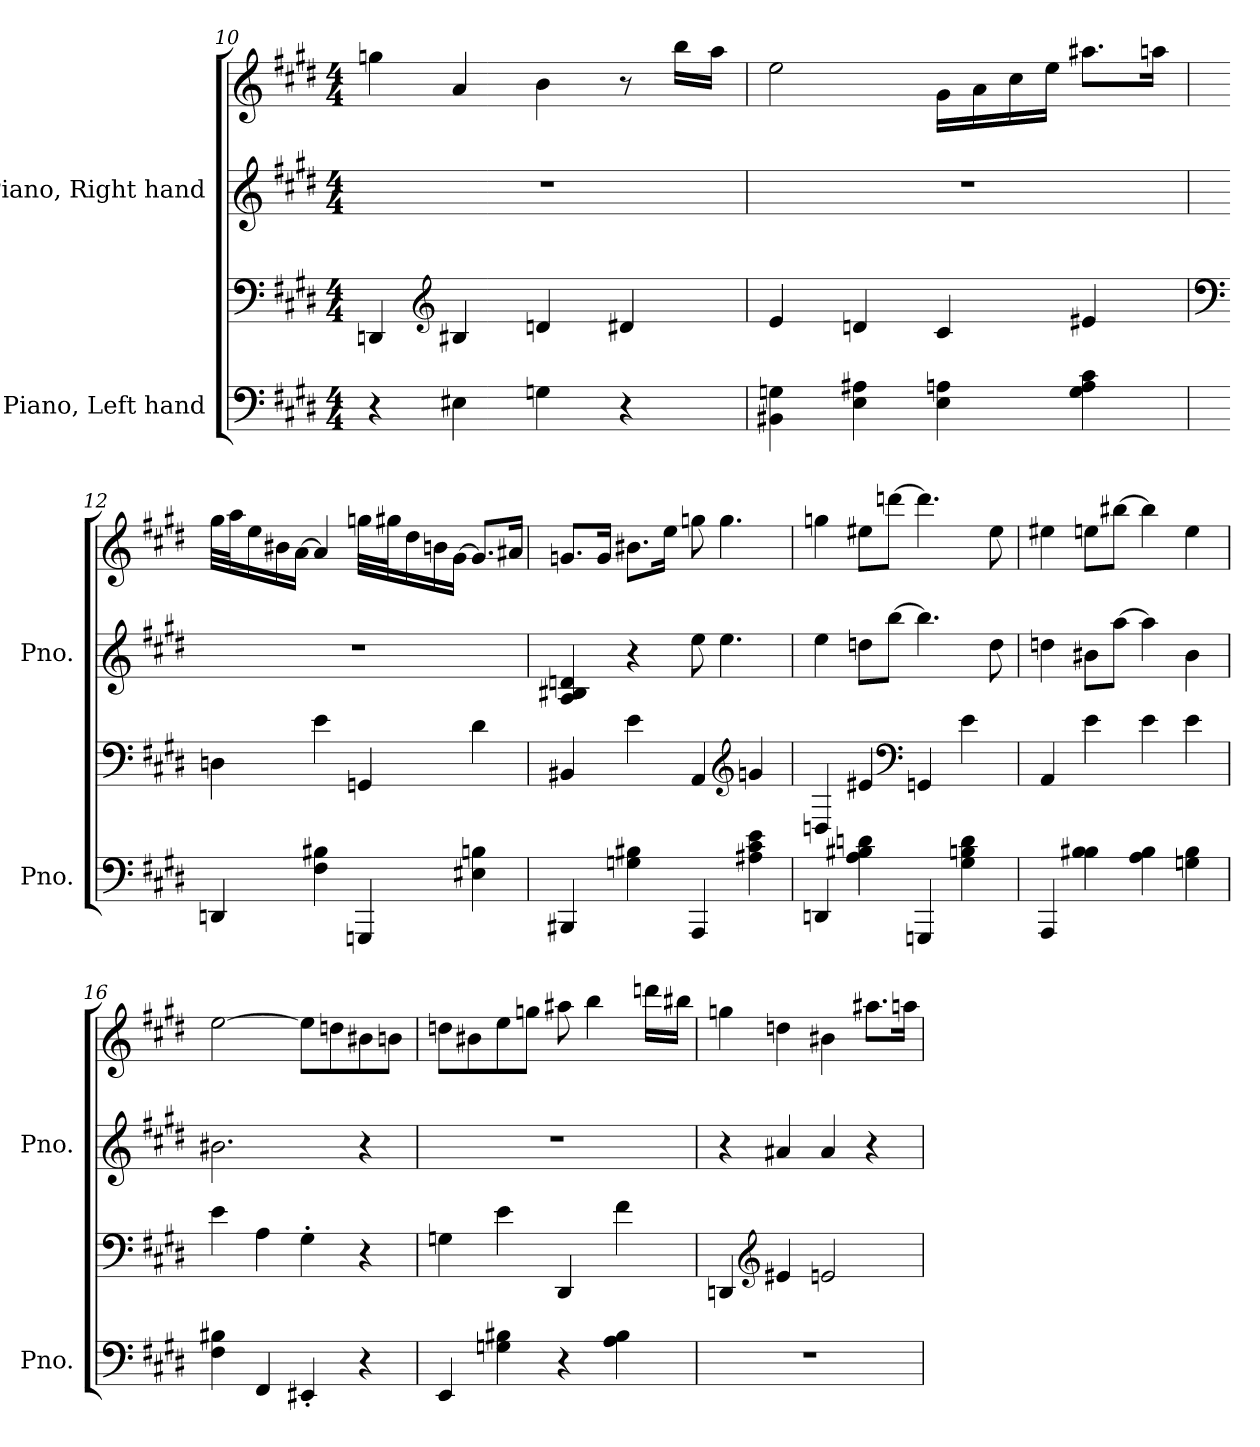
**kern	**kern	**kern	**kern
*part2	*part2	*part1	*part1
*staff4	*staff3	*staff2	*staff1
*I"Piano, Left hand	*	*I"Piano, Right hand	*
*I'Pno.	*	*I'Pno.	*
*clefF4	*clefF4	*clefG2	*clefG2
*k[f#c#g#d#]	*k[f#c#g#d#]	*k[f#c#g#d#]	*k[f#c#g#d#]
*M4/4	*M4/4	*M4/4	*M4/4
=10	=10	=10	=10
4r	4DDn/	1r	4ggn\
*	*clefG2	*	*
4E#X\	4B#X/	.	4a/
4Gn\	4dn/	.	4b\
4r	4d#X/	.	8r
.	.	.	16bb\LL
.	.	.	16aa\JJ
!!LO:LB:g=z
=11	=11	=11	=11
4BB#X\ 4Gn\	4e/	1r	2ee\
4E\ 4A#X\	4dn/	.	.
4E\ 4An\	4c#/	.	16g#\LL
.	.	.	16a\
.	.	.	16cc#\
.	.	.	16ee\JJ
4G\ 4A\ 4c#\	4e#X/	.	8.aa#X\L
.	.	.	16aan\Jk
=12	=12	=12	=12
*	*clefF4	*	*
4DDn/	4Dn\	1r	32gg#\LLL
.	.	.	32aa\J
.	.	.	16ee\
.	.	.	16b#X\
.	.	.	[16a\JJ
4F#\ 4B#X\	4e\	.	4a/]
4GGGn/	4GGn/	.	32ggn\LLL
.	.	.	32gg#X\J
.	.	.	16dd#\
.	.	.	16bn\
.	.	.	[16g#\JJ
4E#X\ 4Bn\	4d#\	.	8.g#/L]
.	.	.	16a#X/Jk
!!LO:LB:g=z
=13	=13	=13	=13
4BBB#X/	4BB#X/	4A/ 4B#X/ 4dn/	8.gn/L
.	.	.	16g/Jk
4Gn\ 4B#X\	4e\	4r	8.b#X\L
.	.	.	16ee\Jk
4AAA/	4AA/	8ee\	8ggn\
.	.	4.ee\	4.gg\
*	*clefG2	*	*
4A#X\ 4c#\ 4e\	4gn/	.	.
=14	=14	=14	=14
4DDn/	4Dn/	4ee\	4ggn\
4A\ 4B#X\ 4dn\	4e#X/	8ddn\L	8ee#X\L
.	.	[8bb\J	[8dddn\J
*	*clefF4	*	*
4GGGn/	4GGn/	4.bb\]	4.ddd\]
4G#\ 4Bn\ 4d\	4e#\	.	.
.	.	8dd\	8ee#\
=15	=15	=15	=15
4AAA/	4AA/	4ddn\	4ee#X\
4B\ 4B#X\	4e\	8b#X\L	8een\L
.	.	[8aa\J	[8bb#X\J
4A\ 4B#\	4e\	4aa\]	4bb#\]
4Gn\ 4B#\	4e\	4b#\	4ee\
!!LO:PB:g=z
=16	=16	=16	=16
4F#\ 4B#X\	4e\	2.b#X\	[2ee\
4FF#/	4A\	.	.
4EE#X'/	4G#'\	.	8ee\L]
.	.	.	8ddn\
4r	4r	4r	8b#X\
.	.	.	8bn\J
=17	=17	=17	=17
4EE/	4Gn\	1r	8ddn\L
.	.	.	8b#X\
4Gn\ 4B#X\	4e\	.	8ee\
.	.	.	8ggn\J
4r	4DD#/	.	8aa#X\
.	.	.	4bb\
4A\ 4B#\	4f#\	.	.
.	.	.	16dddn\LL
.	.	.	16bb#X\JJ
=18	=18	=18	=18
1r	4DDn/	4r	4ggn\
*	*clefG2	*	*
.	4e#X/	4a#X/	4ddn\
.	2en/	4a#/	4b#X\
.	.	4r	8.aa#X\L
.	.	.	16aan\Jk
=	=	=	=
*-	*-	*-	*-
